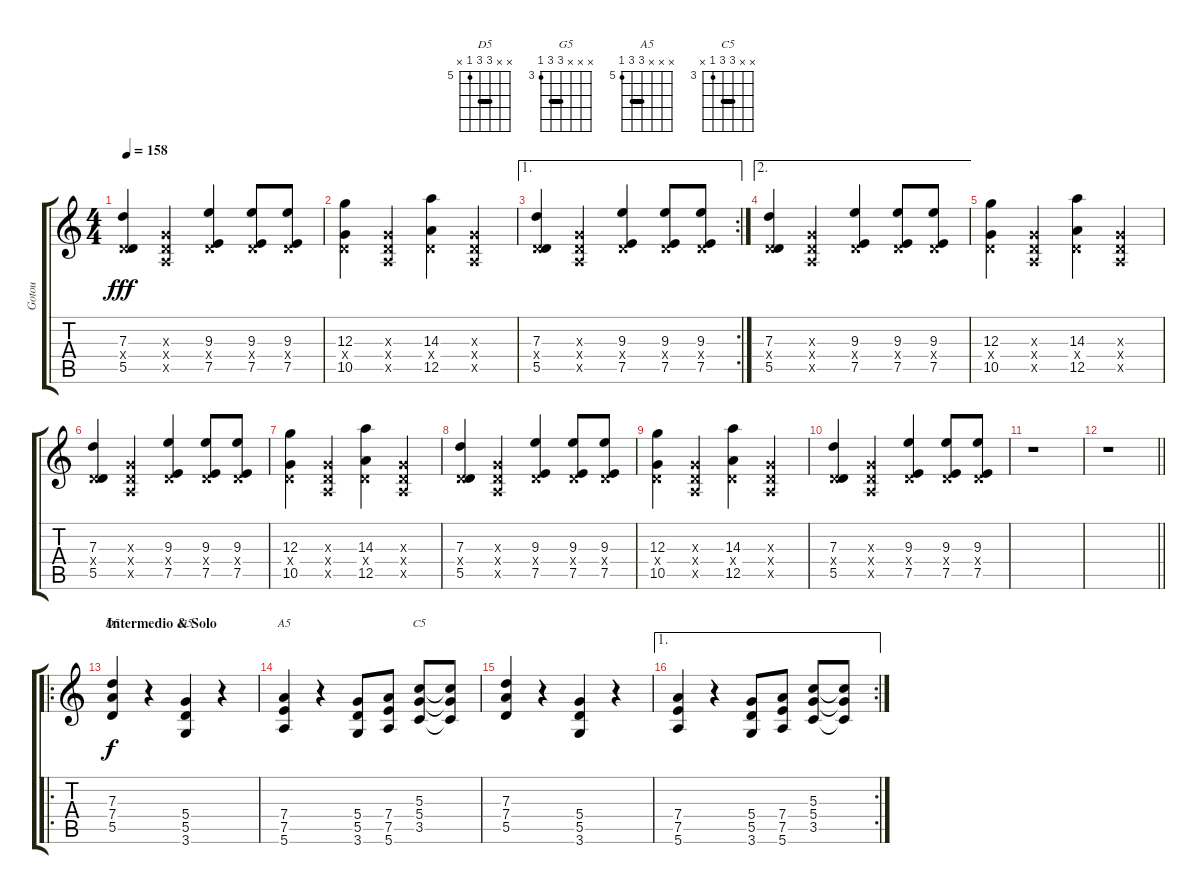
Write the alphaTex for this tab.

\track ("Gotou" "Gotou") {instrument overdrivenguitar}
\staff {score tabs}
\tuning (E4 B3 G3 D3 A2 E2) {hide}
\chord ("D5" x x 7 7 5 x) {firstfret 5 barre 7}
\chord ("G5" x x x 5 5 3) {firstfret 3 barre 5}
\chord ("A5" x x x 7 7 5) {firstfret 5 barre 7}
\chord ("C5" x x 5 5 3 x) {firstfret 3 barre 5}
\ts (4 4)
\tempo 158
\clef g2
\ks c
(7.3 0.4{x} 5.5).4{dy fff} (0.3{x} 0.4{x} 0.5{x}).4 (9.3 0.4{x} 7.5).4 (9.3 0.4{x} 7.5).8 (9.3 0.4{x} 7.5).8 |
(12.3 0.4{x} 10.5).4 (0.3{x} 0.4{x} 0.5{x}).4 (14.3 0.4{x} 12.5).4 (0.3{x} 0.4{x} 0.5{x}).4 |
\ae 1
\rc 2
(7.3 0.4{x} 5.5).4 (0.3{x} 0.4{x} 0.5{x}).4 (9.3 0.4{x} 7.5).4 (9.3 0.4{x} 7.5).8 (9.3 0.4{x} 7.5).8 |
\ae 2
(7.3 0.4{x} 5.5).4 (0.3{x} 0.4{x} 0.5{x}).4 (9.3 0.4{x} 7.5).4 (9.3 0.4{x} 7.5).8 (9.3 0.4{x} 7.5).8 |
(12.3 0.4{x} 10.5).4 (0.3{x} 0.4{x} 0.5{x}).4 (14.3 0.4{x} 12.5).4 (0.3{x} 0.4{x} 0.5{x}).4 |
(7.3 0.4{x} 5.5).4 (0.3{x} 0.4{x} 0.5{x}).4 (9.3 0.4{x} 7.5).4 (9.3 0.4{x} 7.5).8 (9.3 0.4{x} 7.5).8 |
(12.3 0.4{x} 10.5).4 (0.3{x} 0.4{x} 0.5{x}).4 (14.3 0.4{x} 12.5).4 (0.3{x} 0.4{x} 0.5{x}).4 |
(7.3 0.4{x} 5.5).4 (0.3{x} 0.4{x} 0.5{x}).4 (9.3 0.4{x} 7.5).4 (9.3 0.4{x} 7.5).8 (9.3 0.4{x} 7.5).8 |
(12.3 0.4{x} 10.5).4 (0.3{x} 0.4{x} 0.5{x}).4 (14.3 0.4{x} 12.5).4 (0.3{x} 0.4{x} 0.5{x}).4 |
(7.3 0.4{x} 5.5).4 (0.3{x} 0.4{x} 0.5{x}).4 (9.3 0.4{x} 7.5).4 (9.3 0.4{x} 7.5).8 (9.3 0.4{x} 7.5).8 |
r.1 |
\barLineRight lightlight
r.1 |
\ro
\section ("" "Intermedio & Solo")
(7.3 7.4 5.5).4{ch "D5" dy f} r.4 (5.4 5.5 3.6).4{ch "G5"} r.4 |
(7.4 7.5 5.6).4{ch "A5"} r.4 (5.4 5.5 3.6).8 (7.4 7.5 5.6).8 (5.3 5.4 3.5).8{ch "C5"} (5.3{t} 5.4{t} 3.5{t}).8 |
(7.3 7.4 5.5).4 r.4 (5.4 5.5 3.6).4 r.4 |
\ae 1
\rc 2
(7.4 7.5 5.6).4 r.4 (5.4 5.5 3.6).8 (7.4 7.5 5.6).8 (5.3 5.4 3.5).8 (5.3{t} 5.4{t} 3.5{t}).8
